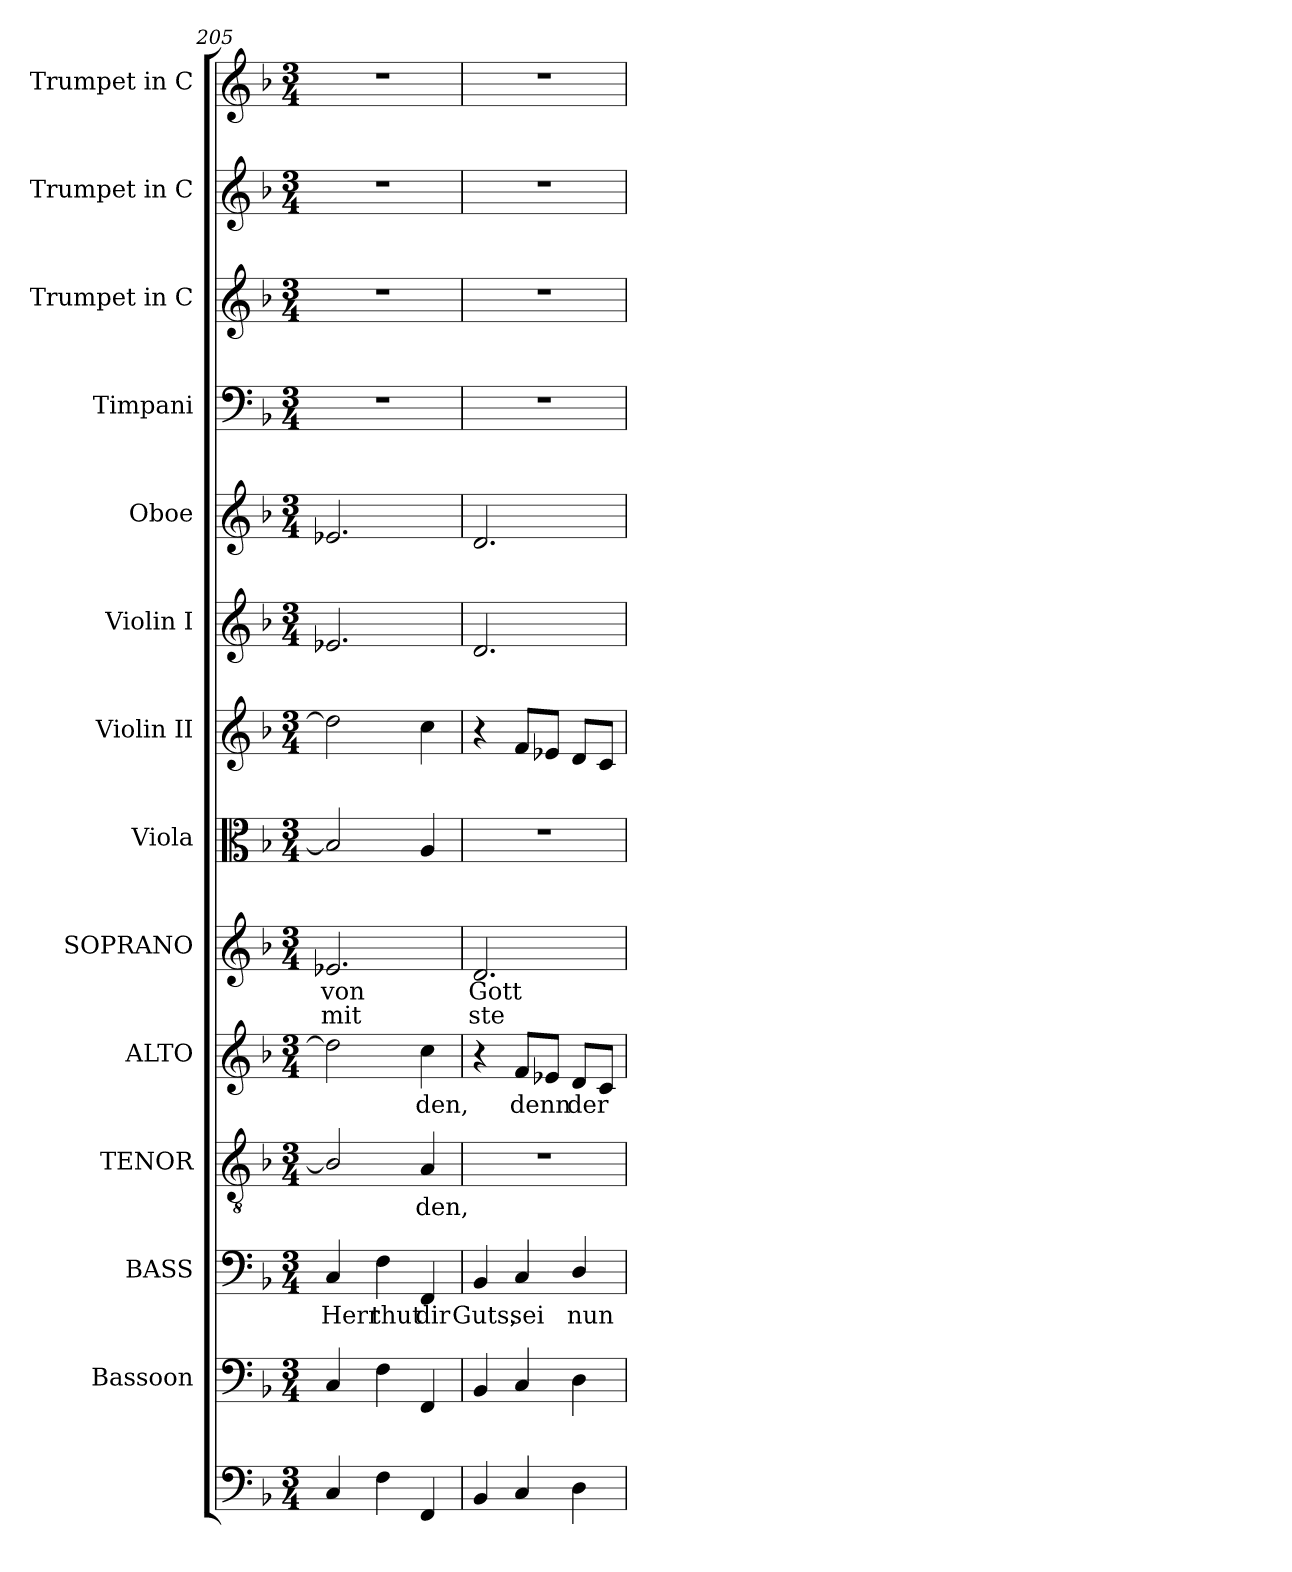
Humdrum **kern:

**kern	**kern	**kern	**text	**kern	**text	**kern	**text	**kern	**text	**text	**kern	**kern	**kern	**kern	**kern	**kern	**kern	**kern
*part14	*part13	*part12	*part12	*part11	*part11	*part10	*part10	*part9	*part9	*part9	*part8	*part7	*part6	*part5	*part4	*part3	*part2	*part1
*staff14	*staff13	*staff12	*staff12	*staff11	*staff11	*staff10	*staff10	*staff9	*staff9	*staff9	*staff8	*staff7	*staff6	*staff5	*staff4	*staff3	*staff2	*staff1
*	*I"Bassoon	*I"BASS	*	*I"TENOR	*	*I"ALTO	*	*I"SOPRANO	*	*	*I"Viola	*I"Violin II	*I"Violin I	*I"Oboe	*I"Timpani	*I"Trumpet in C	*I"Trumpet in C	*I"Trumpet in C
*	*	*	*	*	*	*I'Alto	*	*I'Soprano	*	*	*I'Viola	*I'Violin II	*I'Violin I	*I'Oboe	*I'Timp.	*	*	*
*clefF4	*clefF4	*clefF4	*	*clefGv2	*	*clefG2	*	*clefG2	*	*	*clefC3	*clefG2	*clefG2	*clefG2	*clefF4	*clefG2	*clefG2	*clefG2
*	*	*	*	*ITrd7c12	*	*	*	*	*	*	*	*	*	*	*	*	*	*
*k[b-]	*k[b-]	*k[b-]	*	*k[b-]	*	*k[b-]	*	*k[b-]	*	*	*k[b-]	*k[b-]	*k[b-]	*k[b-]	*k[b-]	*k[b-]	*k[b-]	*k[b-]
*F:	*F:	*F:	*	*F:	*	*F:	*	*F:	*	*	*F:	*F:	*F:	*F:	*F:	*F:	*F:	*F:
*M3/4	*M3/4	*M3/4	*	*M3/4	*	*M3/4	*	*M3/4	*	*	*M3/4	*M3/4	*M3/4	*M3/4	*M3/4	*M3/4	*M3/4	*M3/4
=205	=205	=205	=205	=205	=205	=205	=205	=205	=205	=205	=205	=205	=205	=205	=205	=205	=205	=205
!	!	!	!LO:LY:b:color=#000000	!	!	!	!	!	!	!	!	!	!	!	!	!	!	!
!	!	!	!	!	!	!	!	!	!LO:LY:b:color=#000000	!LO:LY:b:color=#000000	!	!	!	!	!LO:N:vis=1	!LO:N:vis=1	!LO:N:vis=1	!LO:N:vis=1
4Ci/	4Ci/	4Ci/	Herr	2BB-i/]	.	2ddi\]	.	2.e-Xi/	von	mit	2B-i/]	2ddi\]	2.e-Xi/	2.e-Xi/	2.r	2.r	2.r	2.r
!	!	!	!LO:LY:b:color=#000000	!	!	!	!	!	!	!	!	!	!	!	!	!	!	!
4Fi\	4Fi\	4Fi\	thut	.	.	.	.	.	.	.	.	.	.	.	.	.	.	.
!	!	!	!LO:LY:b:color=#000000	!	!	!	!	!	!	!	!	!	!	!	!	!	!	!
!	!	!	!	!	!LO:LY:b:color=#000000	!	!	!	!	!	!	!	!	!	!	!	!	!
!	!	!	!	!	!	!	!LO:LY:b:color=#000000	!	!	!	!	!	!	!	!	!	!	!
4FFi/	4FFi/	4FFi/	dir	4AAi/	-den,	4cci\	-den,	.	.	.	4Ai/	4cci\	.	.	.	.	.	.
=206	=206	=206	=206	=206	=206	=206	=206	=206	=206	=206	=206	=206	=206	=206	=206	=206	=206	=206
!	!	!	!LO:LY:b:color=#000000	!LO:N:vis=1	!	!	!	!	!	!	!	!	!	!	!	!	!	!
!	!	!	!	!	!	!	!	!	!LO:LY:b:color=#000000	!LO:LY:b:color=#000000	!LO:N:vis=1	!	!	!	!LO:N:vis=1	!LO:N:vis=1	!LO:N:vis=1	!LO:N:vis=1
4BB-i/	4BB-i/	4BB-i/	Guts,	2.r	.	4r	.	2.di/	Gott	ste-	2.r	4r	2.di/	2.di/	2.r	2.r	2.r	2.r
!	!	!	!LO:LY:b:color=#000000	!	!	!	!	!	!	!	!	!	!	!	!	!	!	!
!	!	!	!	!	!	!	!LO:LY:b:color=#000000	!	!	!	!	!	!	!	!	!	!	!
4Ci/	4Ci/	4Ci/	sei	.	.	8fi/L	denn	.	.	.	.	8fi/L	.	.	.	.	.	.
.	.	.	.	.	.	8e-Xi/J	.	.	.	.	.	8e-Xi/J	.	.	.	.	.	.
!	!	!	!LO:LY:b:color=#000000	!	!	!	!	!	!	!	!	!	!	!	!	!	!	!
!	!	!	!	!	!	!	!LO:LY:b:color=#000000	!	!	!	!	!	!	!	!	!	!	!
4Di\	4Di\	4Di/	nun	.	.	8di/L	der	.	.	.	.	8di/L	.	.	.	.	.	.
.	.	.	.	.	.	8ci/J	.	.	.	.	.	8ci/J	.	.	.	.	.	.
=	=	=	=	=	=	=	=	=	=	=	=	=	=	=	=	=	=	=
*-	*-	*-	*-	*-	*-	*-	*-	*-	*-	*-	*-	*-	*-	*-	*-	*-	*-	*-
